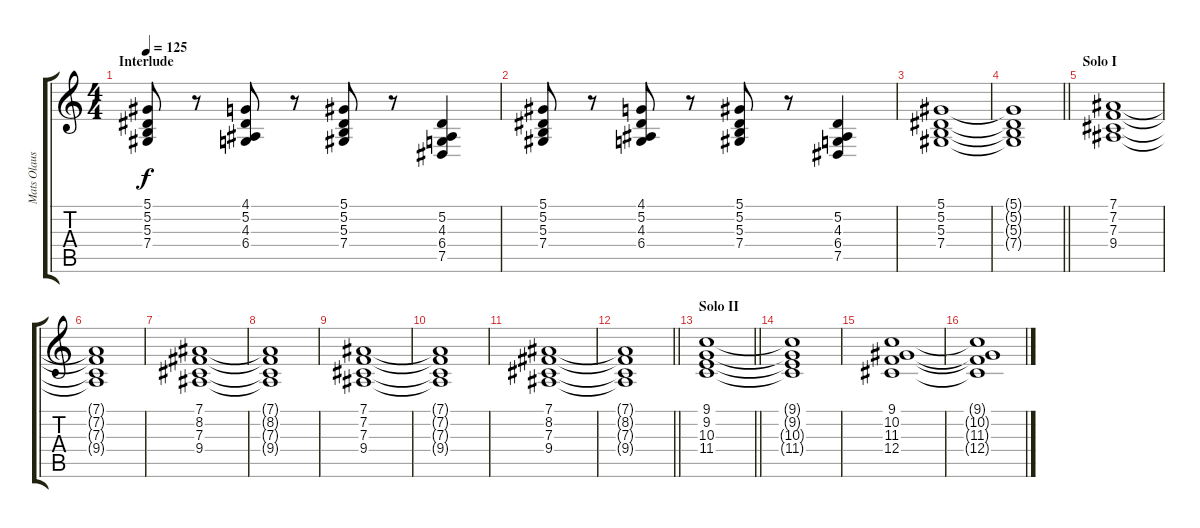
\track ("Mats Olausson" "Mats Olaus") {instrument choiraahs}
\staff {score tabs}
\tuning (Eb4 Bb3 Gb3 Db3 Ab2 Eb2) {hide}
\ts (4 4)
\section ("" "Interlude")
\tempo 125
\clef g2
\ks c
(5.1 5.2 5.3 7.4).8{dy f} r.8 (4.1 5.2 4.3 6.4).8 r.8 (5.1 5.2 5.3 7.4).8 r.8 (5.2 4.3 6.4 7.5).4 |
(5.1 5.2 5.3 7.4).8 r.8 (4.1 5.2 4.3 6.4).8 r.8 (5.1 5.2 5.3 7.4).8 r.8 (5.2 4.3 6.4 7.5).4 |
(5.1 5.2 5.3 7.4).1 |
\barLineRight lightlight
(5.1{t} 5.2{t} 5.3{t} 7.4{t}).1 |
\section ("" "Solo I")
(7.1 7.2 7.3 9.4).1 |
(7.1{t} 7.2{t} 7.3{t} 9.4{t}).1 |
(7.1 8.2 7.3 9.4).1 |
(7.1{t} 8.2{t} 7.3{t} 9.4{t}).1 |
(7.1 7.2 7.3 9.4).1 |
(7.1{t} 7.2{t} 7.3{t} 9.4{t}).1 |
(7.1 8.2 7.3 9.4).1 |
\barLineRight lightlight
(7.1{t} 8.2{t} 7.3{t} 9.4{t}).1 |
\section ("" "Solo II")
\barLineRight lightlight
(9.1 9.2 10.3 11.4).1 |
(9.1{t} 9.2{t} 10.3{t} 11.4{t}).1 |
(9.1 10.2 11.3 12.4).1 |
(9.1{t} 10.2{t} 11.3{t} 12.4{t}).1
